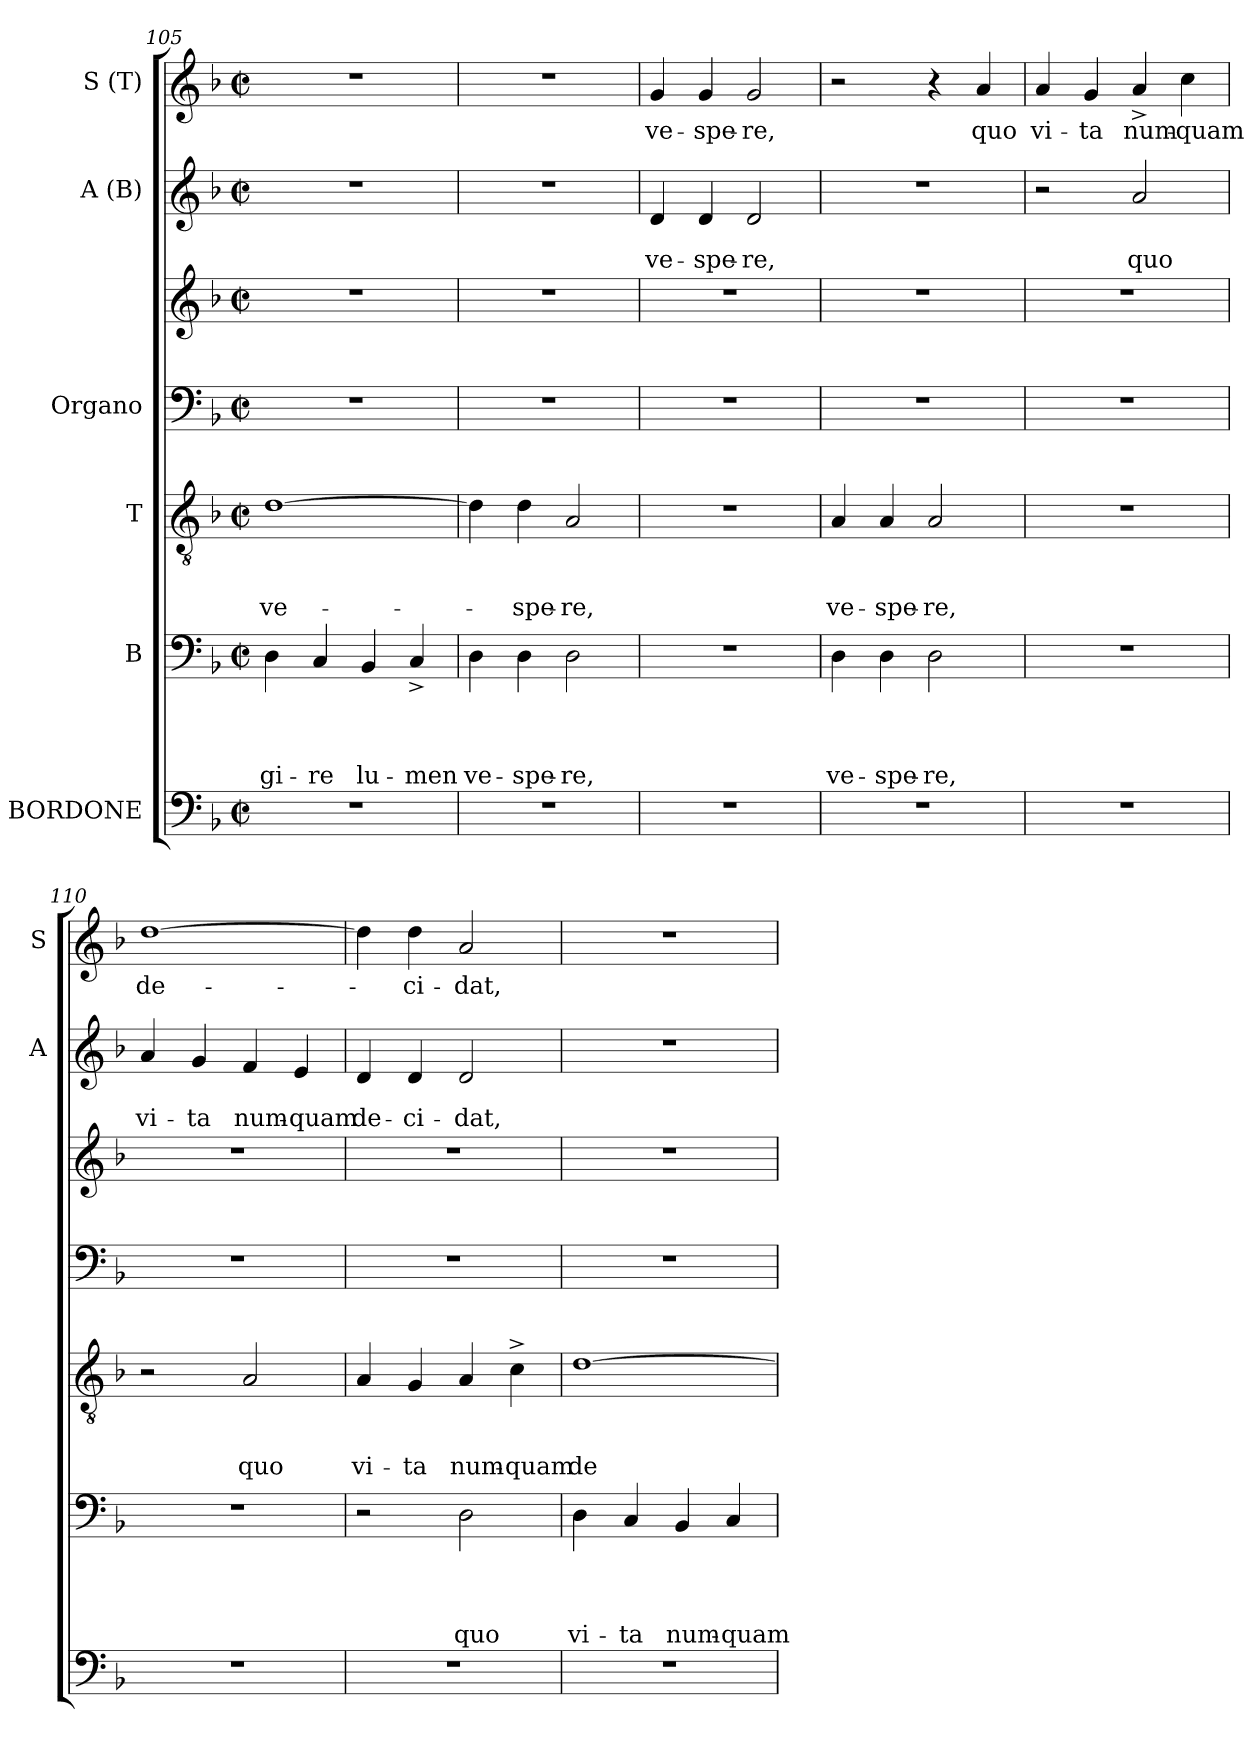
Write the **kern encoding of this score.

**kern	**kern	**text	**text	**text	**text	**kern	**text	**text	**text	**kern	**kern	**kern	**text	**text	**kern	**text
*part6	*part5	*part5	*part5	*part5	*part5	*part4	*part4	*part4	*part4	*part3	*part3	*part2	*part2	*part2	*part1	*part1
*staff7	*staff6	*staff6	*staff6	*staff6	*staff6	*staff5	*staff5	*staff5	*staff5	*staff4	*staff3	*staff2	*staff2	*staff2	*staff1	*staff1
*I"BORDONE	*I"B	*	*	*	*	*I"T	*	*	*	*I"Organo	*	*I"A (B)	*	*	*I"S (T)	*
*	*	*	*	*	*	*	*	*	*	*	*	*I'A	*	*	*I'S	*
*clefF4	*clefF4	*	*	*	*	*clefGv2	*	*	*	*clefF4	*clefG2	*clefG2	*	*	*clefG2	*
*k[b-]	*k[b-]	*	*	*	*	*k[b-]	*	*	*	*k[b-]	*k[b-]	*k[b-]	*	*	*k[b-]	*
*F:	*F:	*	*	*	*	*F:	*	*	*	*F:	*F:	*F:	*	*	*F:	*
*M2/2	*M2/2	*	*	*	*	*M2/2	*	*	*	*M2/2	*M2/2	*M2/2	*	*	*M2/2	*
*met(c|)	*met(c|)	*	*	*	*	*met(c|)	*	*	*	*met(c|)	*met(c|)	*met(c|)	*	*	*met(c|)	*
=105	=105	=105	=105	=105	=105	=105	=105	=105	=105	=105	=105	=105	=105	=105	=105	=105
!	!	!	!	!	!LO:LY:b	!	!	!	!LO:LY:b	!	!	!	!	!	!	!
1r	4D\	.	.	.	-gi-	[>1d	.	.	ve-	1r	1r	1r	.	.	1r	.
!	!	!	!	!	!LO:LY:b	!	!	!	!	!	!	!	!	!	!	!
.	4C/	.	.	.	-re	.	.	.	.	.	.	.	.	.	.	.
!	!	!	!	!	!LO:LY:b	!	!	!	!	!	!	!	!	!	!	!
.	4BB-/	.	.	.	lu-	.	.	.	.	.	.	.	.	.	.	.
!	!	!	!	!	!LO:LY:b	!	!	!	!	!	!	!	!	!	!	!
.	4C^</	.	.	.	-men	.	.	.	.	.	.	.	.	.	.	.
=106	=106	=106	=106	=106	=106	=106	=106	=106	=106	=106	=106	=106	=106	=106	=106	=106
!	!	!	!	!	!LO:LY:b	!	!	!	!	!	!	!	!	!	!	!
1r	4D\	.	.	.	ve-	4d\]	.	.	.	1r	1r	1r	.	.	1r	.
!	!	!	!	!	!LO:LY:b	!	!	!	!LO:LY:b	!	!	!	!	!	!	!
.	4D\	.	.	.	-spe-	4d\	.	.	-spe-	.	.	.	.	.	.	.
!	!	!	!	!	!LO:LY:b	!	!	!	!LO:LY:b	!	!	!	!	!	!	!
.	2D\	.	.	.	-re,	2A/	.	.	-re,	.	.	.	.	.	.	.
=107	=107	=107	=107	=107	=107	=107	=107	=107	=107	=107	=107	=107	=107	=107	=107	=107
!	!	!	!	!	!	!	!	!	!	!	!	!	!	!LO:LY:b	!	!LO:LY:b
1r	1r	.	.	.	.	1r	.	.	.	1r	1r	4d/	.	ve-	4g/	ve-
!	!	!	!	!	!	!	!	!	!	!	!	!	!	!LO:LY:b	!	!LO:LY:b
.	.	.	.	.	.	.	.	.	.	.	.	4d/	.	-spe-	4g/	-spe-
!	!	!	!	!	!	!	!	!	!	!	!	!	!	!LO:LY:b	!	!LO:LY:b
.	.	.	.	.	.	.	.	.	.	.	.	2d/	.	-re,	2g/	-re,
!!LO:PB:g=z
=108	=108	=108	=108	=108	=108	=108	=108	=108	=108	=108	=108	=108	=108	=108	=108	=108
!	!	!	!	!	!LO:LY:b	!	!	!	!LO:LY:b	!	!	!	!	!	!	!
1r	4D\	.	.	.	ve-	4A/	.	.	ve-	1r	1r	1r	.	.	2r	.
!	!	!	!	!	!LO:LY:b	!	!	!	!LO:LY:b	!	!	!	!	!	!	!
.	4D\	.	.	.	-spe-	4A/	.	.	-spe-	.	.	.	.	.	.	.
!	!	!	!	!	!LO:LY:b	!	!	!	!LO:LY:b	!	!	!	!	!	!	!
.	2D\	.	.	.	-re,	2A/	.	.	-re,	.	.	.	.	.	4r	.
!	!	!	!	!	!	!	!	!	!	!	!	!	!	!	!	!LO:LY:b
.	.	.	.	.	.	.	.	.	.	.	.	.	.	.	4a/	quo
=109	=109	=109	=109	=109	=109	=109	=109	=109	=109	=109	=109	=109	=109	=109	=109	=109
!	!	!	!	!	!	!	!	!	!	!	!	!	!	!	!	!LO:LY:b
1r	1r	.	.	.	.	1r	.	.	.	1r	1r	2r	.	.	4a/	vi-
!	!	!	!	!	!	!	!	!	!	!	!	!	!	!	!	!LO:LY:b
.	.	.	.	.	.	.	.	.	.	.	.	.	.	.	4g/	-ta
!	!	!	!	!	!	!	!	!	!	!	!	!	!	!LO:LY:b	!	!LO:LY:b
.	.	.	.	.	.	.	.	.	.	.	.	2a/	.	quo	4a^</	num-
!	!	!	!	!	!	!	!	!	!	!	!	!	!	!	!	!LO:LY:b
.	.	.	.	.	.	.	.	.	.	.	.	.	.	.	4cc\	-quam
=110	=110	=110	=110	=110	=110	=110	=110	=110	=110	=110	=110	=110	=110	=110	=110	=110
!	!	!	!	!	!	!	!	!	!	!	!	!	!	!LO:LY:b	!	!LO:LY:b
1r	1r	.	.	.	.	2r	.	.	.	1r	1r	4a/	.	vi-	[>1dd	de-
!	!	!	!	!	!	!	!	!	!	!	!	!	!	!LO:LY:b	!	!
.	.	.	.	.	.	.	.	.	.	.	.	4g/	.	-ta	.	.
!	!	!	!	!	!	!	!	!	!LO:LY:b	!	!	!	!	!LO:LY:b	!	!
.	.	.	.	.	.	2A/	.	.	quo	.	.	4f/	.	num-	.	.
!	!	!	!	!	!	!	!	!	!	!	!	!	!	!LO:LY:b	!	!
.	.	.	.	.	.	.	.	.	.	.	.	4e/	.	-quam	.	.
=111	=111	=111	=111	=111	=111	=111	=111	=111	=111	=111	=111	=111	=111	=111	=111	=111
!	!	!	!	!	!	!	!	!	!LO:LY:b	!	!	!	!	!LO:LY:b	!	!
1r	2r	.	.	.	.	4A/	.	.	vi-	1r	1r	4d/	.	de-	4dd\]	.
!	!	!	!	!	!	!	!	!	!LO:LY:b	!	!	!	!	!LO:LY:b	!	!LO:LY:b
.	.	.	.	.	.	4G/	.	.	-ta	.	.	4d/	.	-ci-	4dd\	-ci-
!	!	!	!	!	!LO:LY:b	!	!	!	!LO:LY:b	!	!	!	!	!LO:LY:b	!	!LO:LY:b
.	2D\	.	.	.	quo	4A/	.	.	num-	.	.	2d/	.	-dat,	2a/	-dat,
!	!	!	!	!	!	!	!	!	!LO:LY:b	!	!	!	!	!	!	!
.	.	.	.	.	.	4c^>\	.	.	-quam	.	.	.	.	.	.	.
=112	=112	=112	=112	=112	=112	=112	=112	=112	=112	=112	=112	=112	=112	=112	=112	=112
!	!	!	!	!	!LO:LY:b	!	!	!	!LO:LY:b	!	!	!	!	!	!	!
1r	4D\	.	.	.	vi-	[<1d	.	.	de-	1r	1r	1r	.	.	1r	.
!	!	!	!	!	!LO:LY:b	!	!	!	!	!	!	!	!	!	!	!
.	4C/	.	.	.	-ta	.	.	.	.	.	.	.	.	.	.	.
!	!	!	!	!	!LO:LY:b	!	!	!	!	!	!	!	!	!	!	!
.	4BB-/	.	.	.	num-	.	.	.	.	.	.	.	.	.	.	.
!	!	!	!	!	!LO:LY:b	!	!	!	!	!	!	!	!	!	!	!
.	4C/	.	.	.	-quam	.	.	.	.	.	.	.	.	.	.	.
=	=	=	=	=	=	=	=	=	=	=	=	=	=	=	=	=
*-	*-	*-	*-	*-	*-	*-	*-	*-	*-	*-	*-	*-	*-	*-	*-	*-
